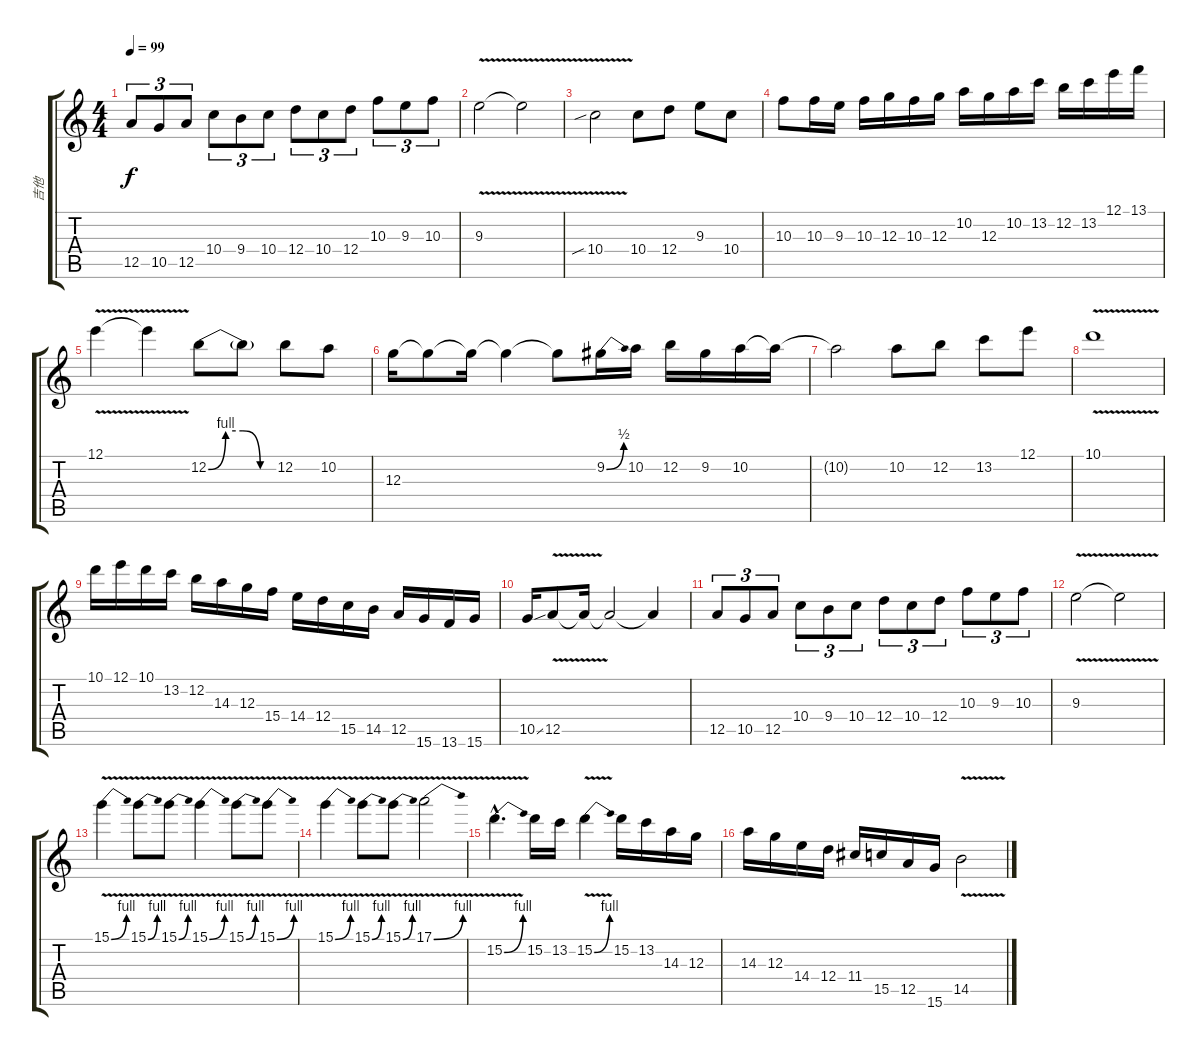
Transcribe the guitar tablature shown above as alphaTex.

\track ("吉他" "吉他") {instrument distortionguitar}
\staff {score tabs}
\tuning (E4 B3 G3 D3 A2 E2) {hide}
\ts (4 4)
\tempo 99
\clef g2
\ks c
12.5.8{tu (3 2) dy f} 10.5.8{tu (3 2)} 12.5.8{tu (3 2)} 10.4.8{tu (3 2)} 9.4.8{tu (3 2)} 10.4.8{tu (3 2)} 12.4.8{tu (3 2)} 10.4.8{tu (3 2)} 12.4.8{tu (3 2)} 10.3.8{tu (3 2)} 9.3.8{tu (3 2)} 10.3.8{tu (3 2)} |
9.3{v}.2 9.3{t}.2 |
10.4{v sib}.2{volume 14} 10.4.8 12.4.8 9.3.8 10.4.8 |
10.3.8 10.3.16 9.3.16 10.3.16 12.3.16 10.3.16 12.3.16 10.2.16 12.3.16 10.2.16 13.2.16 12.2.16 13.2.16 12.1.16 13.1.16 |
12.1{v}.4 12.1{t}.4 12.2{be (custom 0 0 15 4 30 4 45 0 60 0)}.8{volume 10} 12.2{t}.8 12.2.8 10.2.8 |
12.3.16 12.3{t}.8 12.3{t}.16 12.3{t}.4 12.3{t}.8 9.2{be (bend 0 0 60 2)}.16{volume 13} 10.2.16 12.2.16 9.2.16 10.2.16 10.2{t}.16 |
10.2{t}.2 10.2.8{volume 10} 12.2.8 13.2.8 12.1.8 |
10.1{v}.1 |
10.1.16{volume 12} 12.1.16 10.1.16 13.2.16 12.2.16 14.3.16 12.3.16 15.4.16 14.4.16 12.4.16 15.5.16 14.5.16 12.5.16 15.6.16 13.6.16 15.6.16 |
10.5{ss}.16 12.5{v}.8 12.5{t}.16 12.5{t}.2 12.5{t}.4 |
12.5.8{tu (3 2) volume 14} 10.5.8{tu (3 2)} 12.5.8{tu (3 2)} 10.4.8{tu (3 2)} 9.4.8{tu (3 2)} 10.4.8{tu (3 2)} 12.4.8{tu (3 2)} 10.4.8{tu (3 2)} 12.4.8{tu (3 2)} 10.3.8{tu (3 2)} 9.3.8{tu (3 2)} 10.3.8{tu (3 2)} |
9.3{v}.2 9.3{t}.2 |
15.1{be (bend 0 0 60 4) v}.4{volume 16} 15.1{be (bend 0 0 60 4) v}.8 15.1{be (bend 0 0 60 4) v}.8 15.1{be (bend 0 0 60 4) v}.4 15.1{be (bend 0 0 60 4) v}.8 15.1{be (bend 0 0 60 4) v}.8 |
15.1{be (bend 0 0 60 4) v}.4 15.1{be (bend 0 0 60 4) v}.8 15.1{be (bend 0 0 60 4) v}.8 17.1{be (bend 0 0 60 4) v}.2 |
15.2{be (bend 0 0 60 4) v hac}.4{d} 15.2.16 13.2.16 15.2{be (bend 0 0 60 4) v}.4 15.2.16 13.2.16 14.3.16 12.3.16 |
14.3.16 12.3.16 14.4.16 12.4.16 11.4.16 15.5.16 12.5.16 15.6.16 14.5{v}.2
